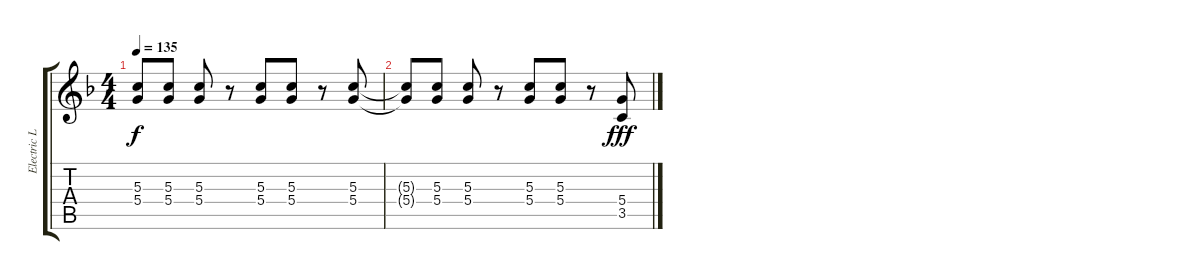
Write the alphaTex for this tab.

\track ("Electric Lead" "Electric L") {instrument overdrivenguitar}
\staff {score tabs}
\tuning (E4 B3 G3 D3 A2 E2) {hide}
\ts (4 4)
\tempo 135
\clef g2
\ks f
(5.3{t} 5.4{t}).8{dy f} (5.3 5.4).8 (5.3 5.4).8 r.8 (5.3 5.4).8 (5.3 5.4).8 r.8 (5.3 5.4).8 |
(5.3{t} 5.4{t}).8 (5.3 5.4).8 (5.3 5.4).8 r.8 (5.3 5.4).8 (5.3 5.4).8 r.8 (5.4 3.5).8{dy fff}
